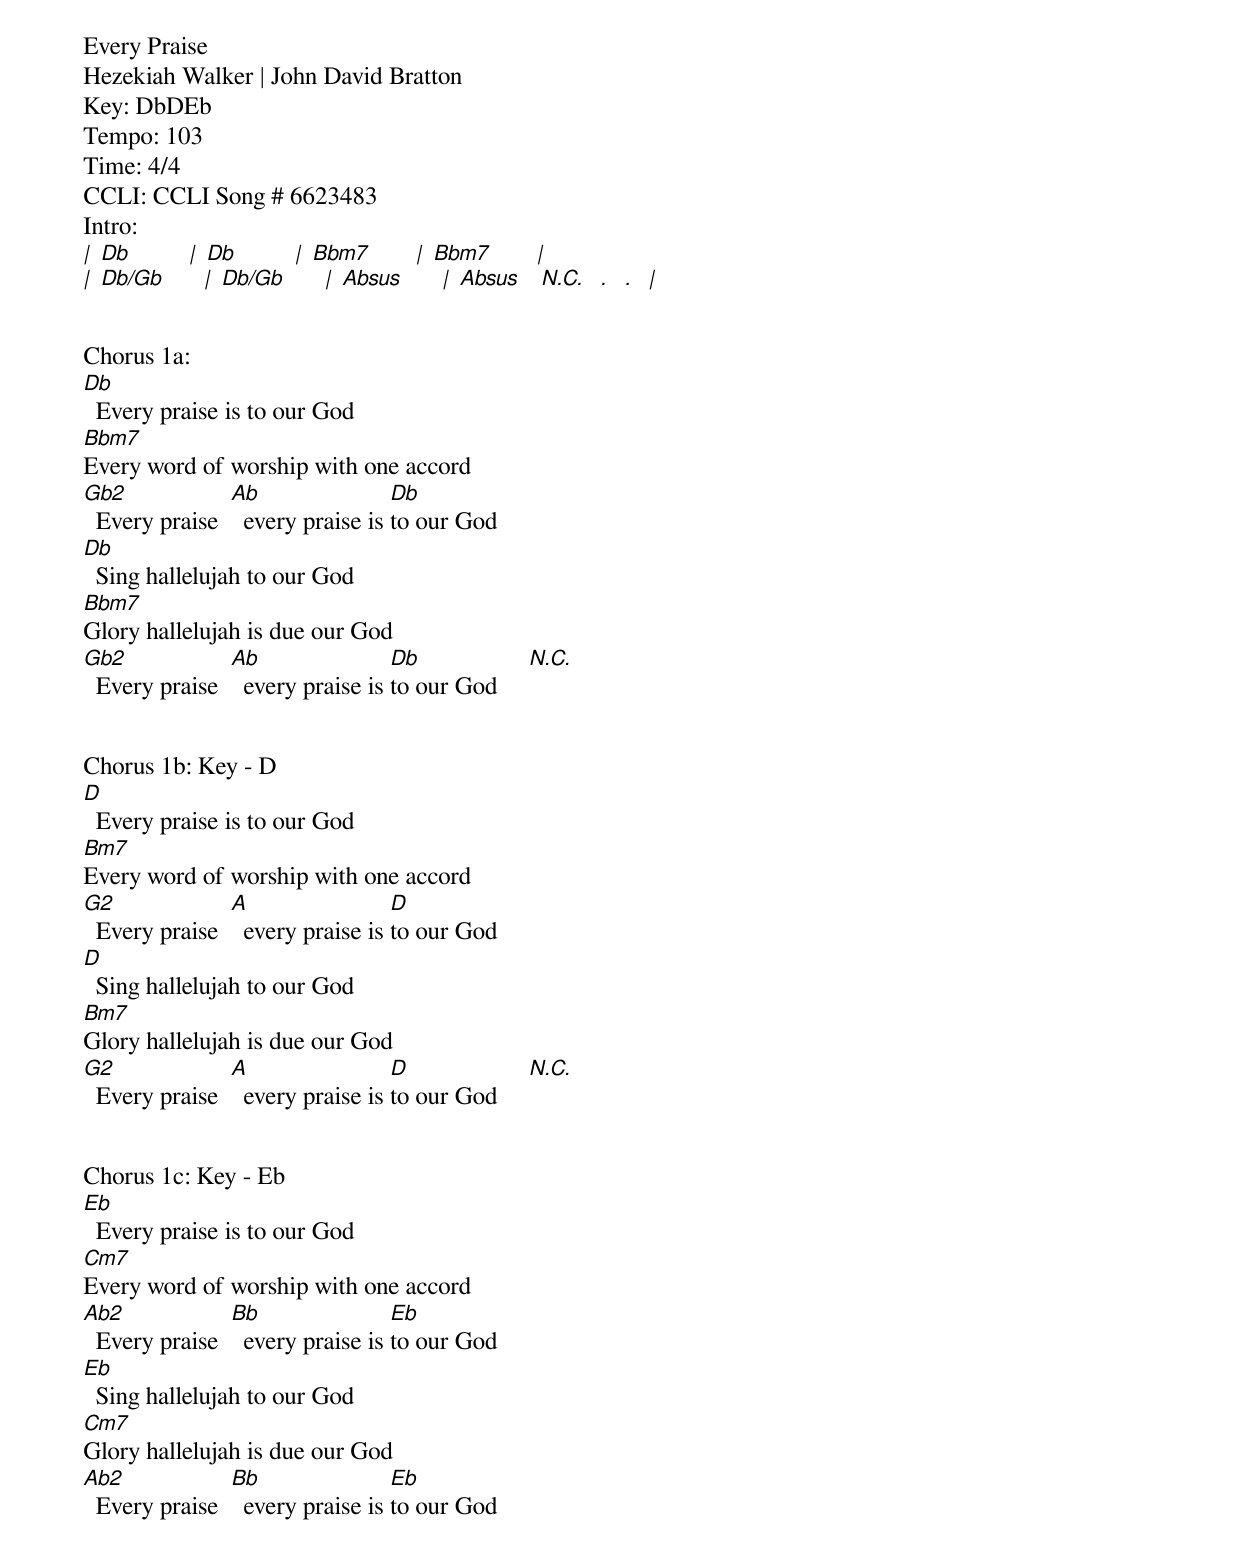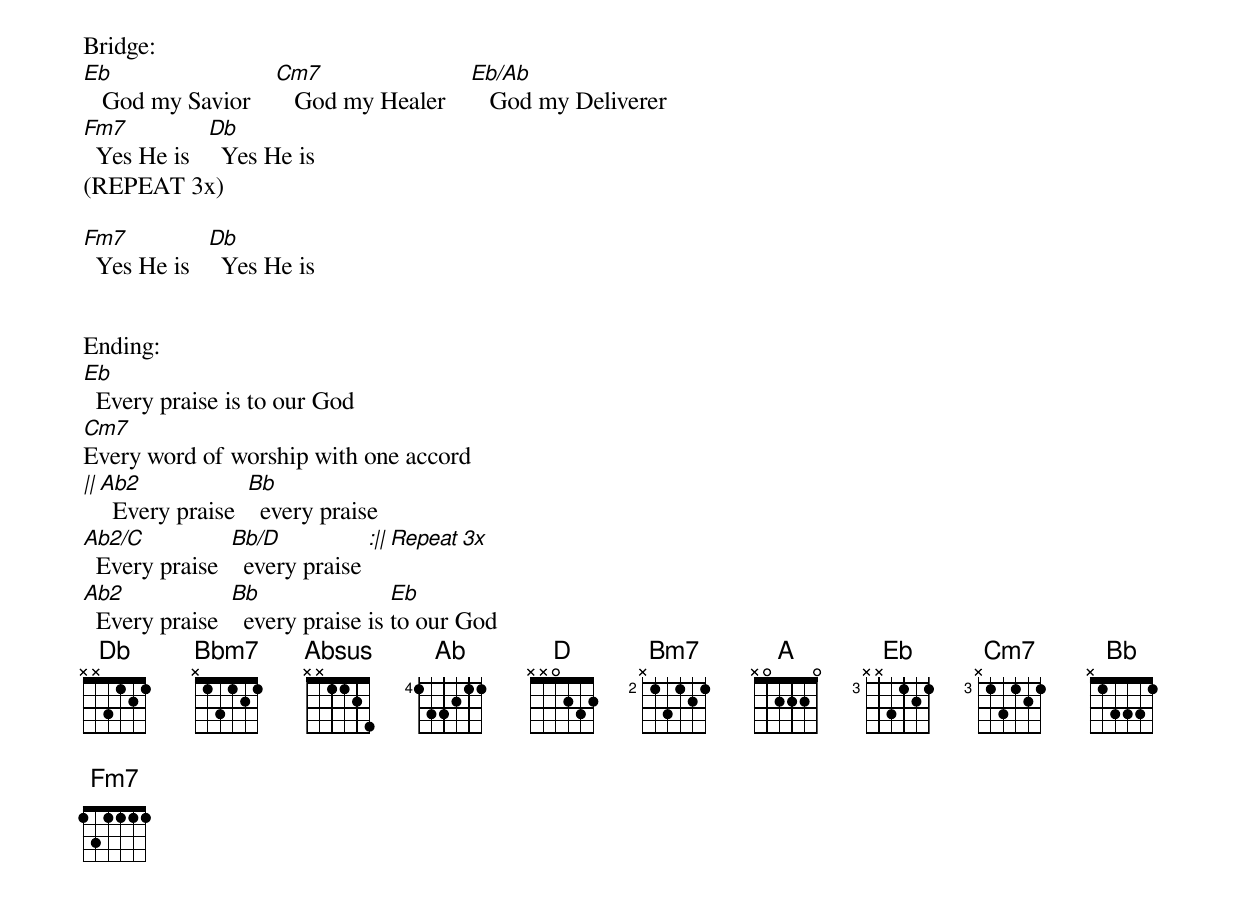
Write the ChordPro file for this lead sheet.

Every Praise
Hezekiah Walker | John David Bratton
Key: DbDEb
Tempo: 103
Time: 4/4
CCLI: CCLI Song # 6623483
Intro:
[|] [Db]         [|] [Db]         [|] [Bbm7]       [|] [Bbm7]       [|]
[|] [Db/Gb]      [|] [Db/Gb]      [|] [Absus]      [|] [Absus]   [N.C.]  [.]  [.]  [|]


Chorus 1a:
[Db]  Every praise is to our God
[Bbm7]Every word of worship with one accord
[Gb2]  Every praise  [Ab]  every praise is [Db]to our God
[Db]  Sing hallelujah to our God
[Bbm7]Glory hallelujah is due our God
[Gb2]  Every praise  [Ab]  every praise is [Db]to our God     [N.C.]


Chorus 1b: Key - D
[D]  Every praise is to our God
[Bm7]Every word of worship with one accord
[G2]  Every praise  [A]  every praise is [D]to our God
[D]  Sing hallelujah to our God
[Bm7]Glory hallelujah is due our God
[G2]  Every praise  [A]  every praise is [D]to our God     [N.C.]


Chorus 1c: Key - Eb
[Eb]  Every praise is to our God
[Cm7]Every word of worship with one accord
[Ab2]  Every praise  [Bb]  every praise is [Eb]to our God
[Eb]  Sing hallelujah to our God
[Cm7]Glory hallelujah is due our God
[Ab2]  Every praise  [Bb]  every praise is [Eb]to our God


Bridge:
[Eb]   God my Savior    [Cm7]   God my Healer    [Eb/Ab]   God my Deliverer
[Fm7]  Yes He is   [Db]  Yes He is
(REPEAT 3x)

[Fm7]  Yes He is   [Db]  Yes He is


Ending:
[Eb]  Every praise is to our God
[Cm7]Every word of worship with one accord
[||][Ab2]  Every praise  [Bb]  every praise
[Ab2/C]  Every praise  [Bb/D]  every praise [:|| Repeat 3x]
[Ab2]  Every praise  [Bb]  every praise is [Eb]to our God
